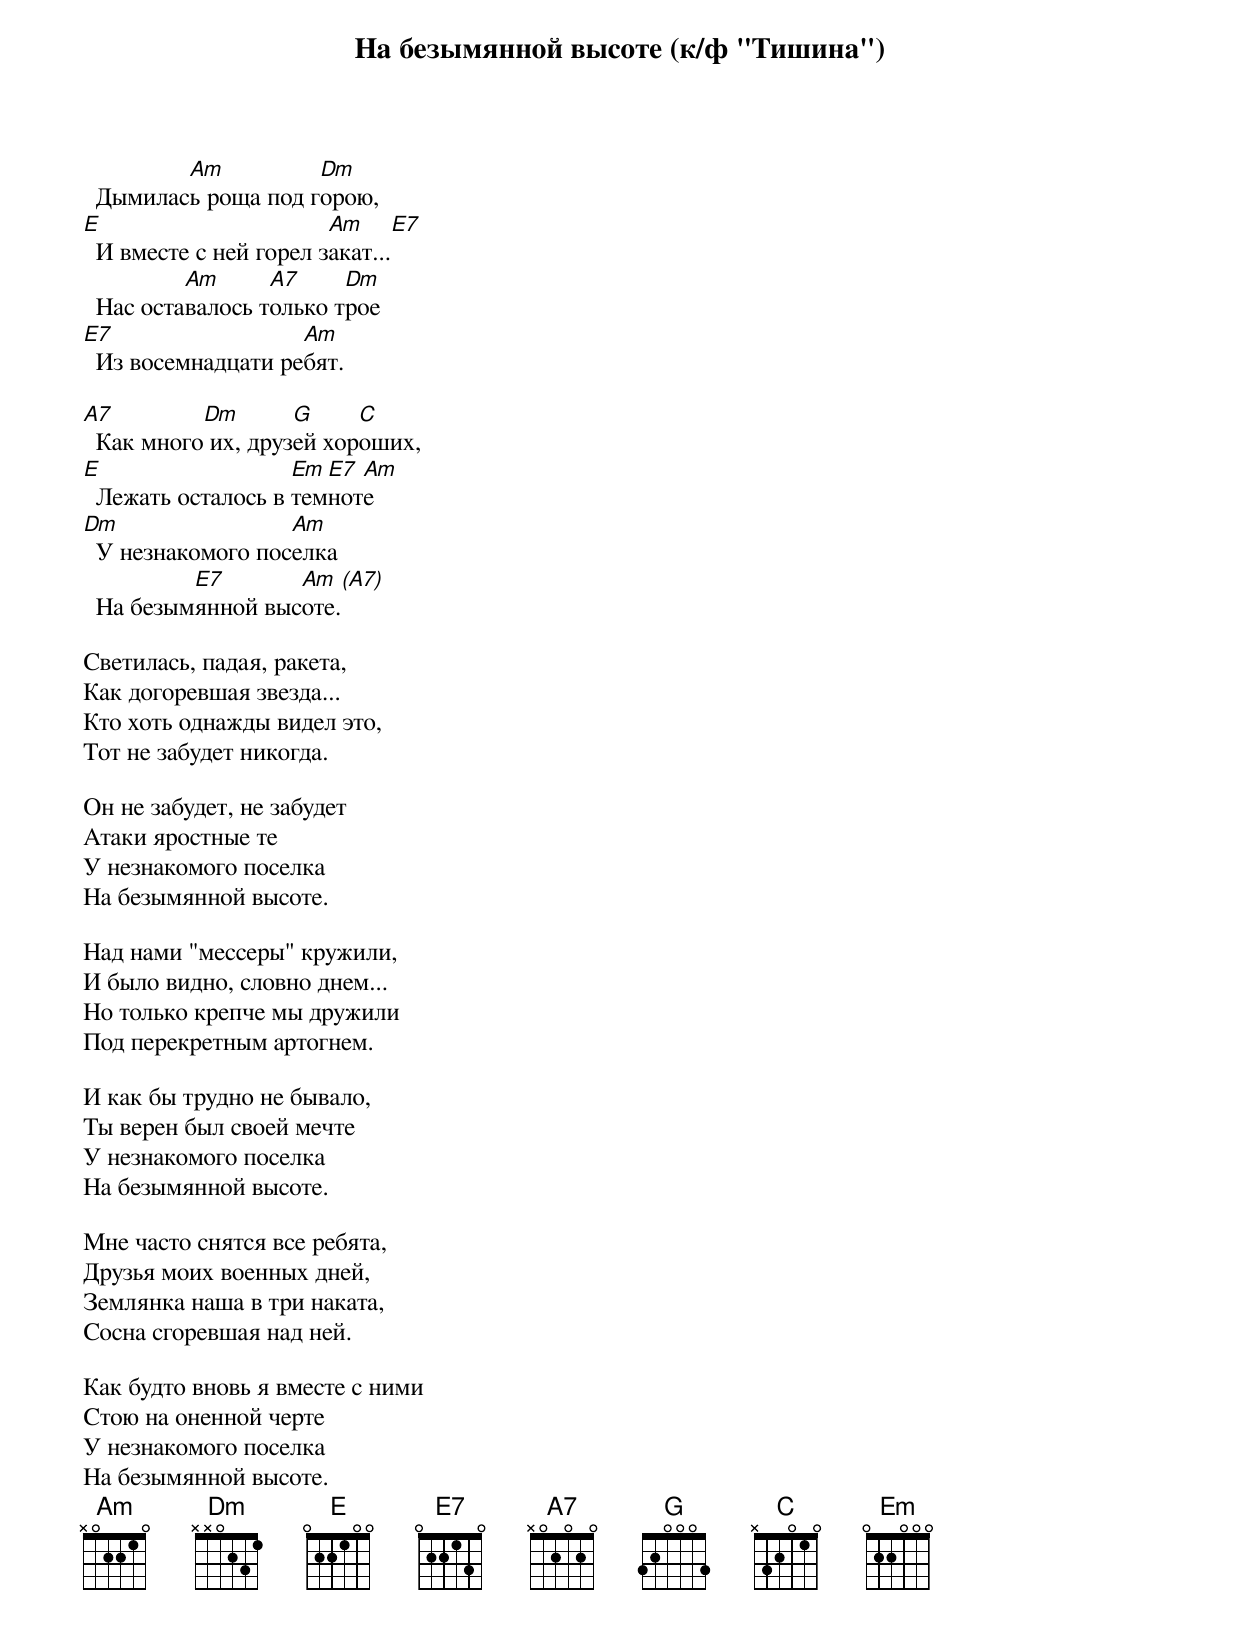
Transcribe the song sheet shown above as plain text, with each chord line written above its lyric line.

На безымянной высоте (к/ф "Тишина")


         Am          Dm
  Дымилась роща под горою,
E                       Am     E7
  И вместе с ней горел закат...
          Am      A7     Dm
  Нас оставалось только трое
E7                  Am
  Из восемнадцати ребят.

A7         Dm       G     C
  Как много их, друзей хороших,
E                   Em E7 Am
  Лежать осталось в темноте
Dm                 Am
  У незнакомого поселка
          E7       Am   (A7)
  На безымянной высоте.

Светилась, падая, ракета,
Как догоревшая звезда...
Кто хоть однажды видел это,
Тот не забудет никогда.

Он не забудет, не забудет
Атаки яростные те
У незнакомого поселка
На безымянной высоте.

Над нами "мессеры" кружили,
И было видно, словно днем...
Но только крепче мы дружили
Под перекретным артогнем.

И как бы трудно не бывало,
Ты верен был своей мечте
У незнакомого поселка
На безымянной высоте.

Мне часто снятся все ребята,
Друзья моих военных дней,
Землянка наша в три наката,
Сосна сгоревшая над ней.

Как будто вновь я вместе с ними
Стою на оненной черте
У незнакомого поселка
На безымянной высоте.
